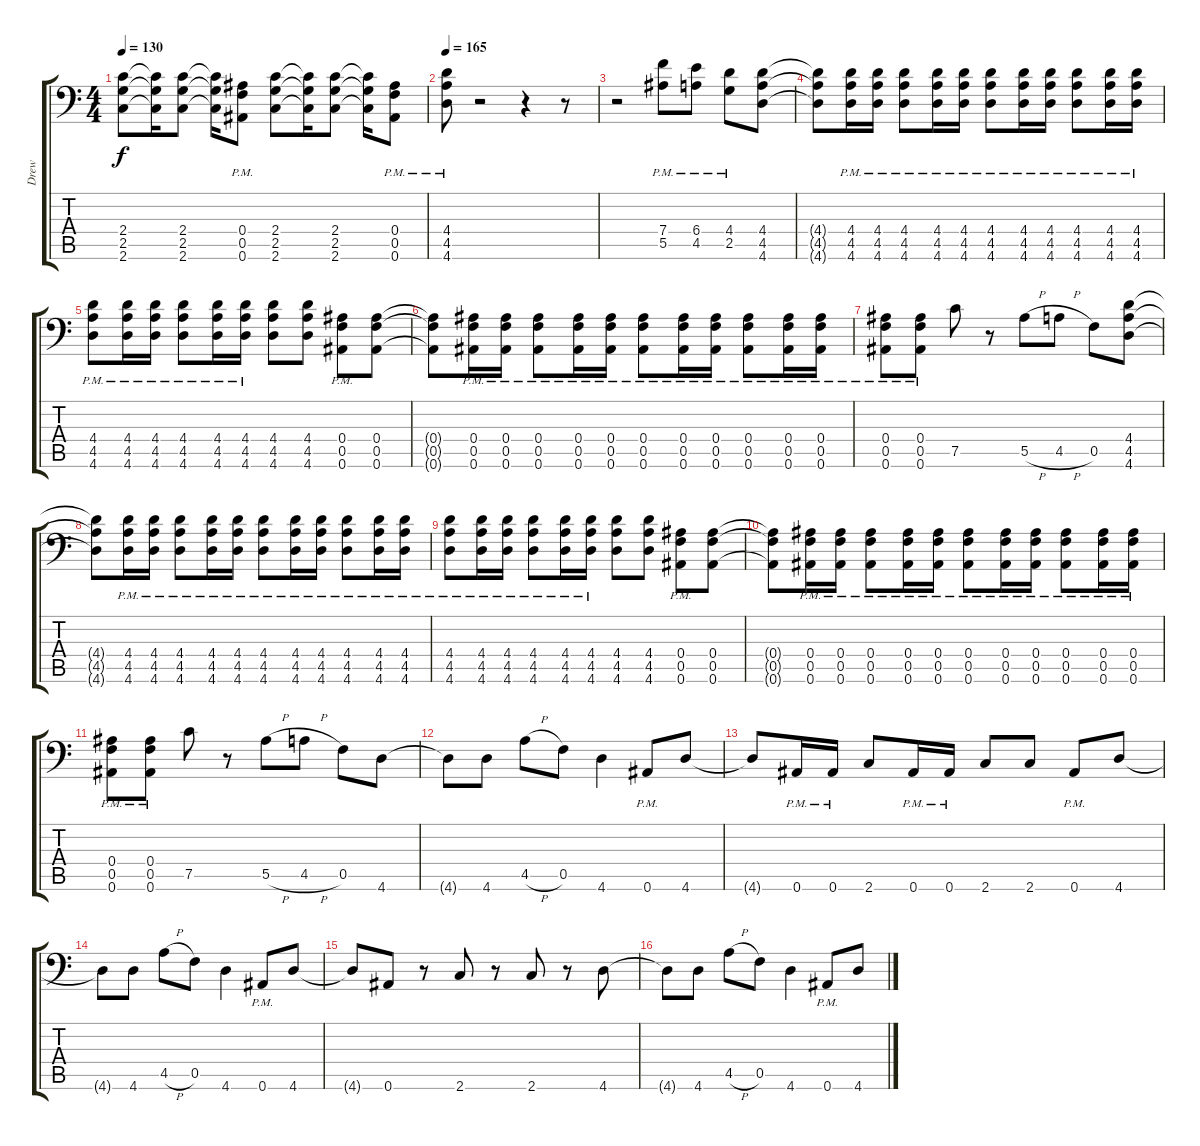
\track ("Drew" "Drew") {instrument distortionguitar}
\staff {score tabs}
\tuning (C4 G3 Eb3 Bb2 F2 Bb1) {hide}
\ts (4 4)
\tempo 130
\clef f4
\ks c
(2.4 2.5 2.6).8{dy f} (2.4{t} 2.5{t} 2.6{t}).16 (2.4 2.5 2.6).8 (2.4{t} 2.5{t} 2.6{t}).16 (0.4{pm} 0.5{pm} 0.6{pm}).8 (2.4 2.5 2.6).8 (2.4{t} 2.5{t} 2.6{t}).16 (2.4 2.5 2.6).8 (2.4{t} 2.5{t} 2.6{t}).16 (0.4{pm} 0.5{pm} 0.6{pm}).8 |
\tempo 165
(4.4{pm} 4.5 4.6).8 r.2 r.4 r.8 |
r.2 (7.4{pm} 5.5).8 (6.4{pm} 4.5).8 (4.4{pm} 2.5).8 (4.4 4.5 4.6).8 |
(4.4{t} 4.5{t} 4.6{t}).8 (4.4{pm} 4.5{pm} 4.6{pm}).16 (4.4{pm} 4.5{pm} 4.6{pm}).16 (4.4{pm} 4.5{pm} 4.6{pm}).8 (4.4{pm} 4.5{pm} 4.6{pm}).16 (4.4{pm} 4.5{pm} 4.6{pm}).16 (4.4{pm} 4.5{pm} 4.6{pm}).8 (4.4{pm} 4.5{pm} 4.6{pm}).16 (4.4{pm} 4.5{pm} 4.6{pm}).16 (4.4{pm} 4.5{pm} 4.6{pm}).8 (4.4{pm} 4.5{pm} 4.6{pm}).16 (4.4{pm} 4.5{pm} 4.6{pm}).16 |
(4.4{pm} 4.5{pm} 4.6{pm}).8 (4.4{pm} 4.5{pm} 4.6{pm}).16 (4.4{pm} 4.5{pm} 4.6{pm}).16 (4.4{pm} 4.5{pm} 4.6{pm}).8 (4.4{pm} 4.5{pm} 4.6{pm}).16 (4.4{pm} 4.5{pm} 4.6{pm}).16 (4.4 4.5 4.6).8 (4.4 4.5 4.6).8 (0.4{pm} 0.5{pm} 0.6{pm}).8 (0.4 0.5 0.6).8 |
(0.4{t} 0.5{t} 0.6{t}).8 (0.4{pm} 0.5{pm} 0.6{pm}).16 (0.4{pm} 0.5{pm} 0.6{pm}).16 (0.4{pm} 0.5{pm} 0.6{pm}).8 (0.4{pm} 0.5{pm} 0.6{pm}).16 (0.4{pm} 0.5{pm} 0.6{pm}).16 (0.4{pm} 0.5{pm} 0.6{pm}).8 (0.4{pm} 0.5{pm} 0.6{pm}).16 (0.4{pm} 0.5{pm} 0.6{pm}).16 (0.4{pm} 0.5{pm} 0.6{pm}).8 (0.4{pm} 0.5{pm} 0.6{pm}).16 (0.4{pm} 0.5{pm} 0.6{pm}).16 |
(0.4{pm} 0.5{pm} 0.6{pm}).8 (0.4{pm} 0.5{pm} 0.6{pm}).8 7.5.8 r.8 5.5{h}.8 4.5{h}.8 0.5.8 (4.4 4.5 4.6).8 |
(4.4{t} 4.5{t} 4.6{t}).8 (4.4{pm} 4.5{pm} 4.6{pm}).16 (4.4{pm} 4.5{pm} 4.6{pm}).16 (4.4{pm} 4.5{pm} 4.6{pm}).8 (4.4{pm} 4.5{pm} 4.6{pm}).16 (4.4{pm} 4.5{pm} 4.6{pm}).16 (4.4{pm} 4.5{pm} 4.6{pm}).8 (4.4{pm} 4.5{pm} 4.6{pm}).16 (4.4{pm} 4.5{pm} 4.6{pm}).16 (4.4{pm} 4.5{pm} 4.6{pm}).8 (4.4{pm} 4.5{pm} 4.6{pm}).16 (4.4{pm} 4.5{pm} 4.6{pm}).16 |
(4.4{pm} 4.5{pm} 4.6{pm}).8 (4.4{pm} 4.5{pm} 4.6{pm}).16 (4.4{pm} 4.5{pm} 4.6{pm}).16 (4.4{pm} 4.5{pm} 4.6{pm}).8 (4.4{pm} 4.5{pm} 4.6{pm}).16 (4.4{pm} 4.5{pm} 4.6{pm}).16 (4.4 4.5 4.6).8 (4.4 4.5 4.6).8 (0.4{pm} 0.5{pm} 0.6{pm}).8 (0.4 0.5 0.6).8 |
(0.4{t} 0.5{t} 0.6{t}).8 (0.4{pm} 0.5{pm} 0.6{pm}).16 (0.4{pm} 0.5{pm} 0.6{pm}).16 (0.4{pm} 0.5{pm} 0.6{pm}).8 (0.4{pm} 0.5{pm} 0.6{pm}).16 (0.4{pm} 0.5{pm} 0.6{pm}).16 (0.4{pm} 0.5{pm} 0.6{pm}).8 (0.4{pm} 0.5{pm} 0.6{pm}).16 (0.4{pm} 0.5{pm} 0.6{pm}).16 (0.4{pm} 0.5{pm} 0.6{pm}).8 (0.4{pm} 0.5{pm} 0.6{pm}).16 (0.4{pm} 0.5{pm} 0.6{pm}).16 |
(0.4{pm} 0.5{pm} 0.6{pm}).8 (0.4{pm} 0.5{pm} 0.6{pm}).8 7.5.8 r.8 5.5{h}.8 4.5{h}.8 0.5.8 4.6.8 |
4.6{t}.8 4.6.8 4.5{h}.8 0.5.8 4.6.4 0.6{pm}.8 4.6.8 |
4.6{t}.8 0.6{pm}.16 0.6{pm}.16 2.6.8 0.6{pm}.16 0.6{pm}.16 2.6.8 2.6.8 0.6{pm}.8 4.6.8 |
4.6{t}.8 4.6.8 4.5{h}.8 0.5.8 4.6.4 0.6{pm}.8 4.6.8 |
4.6{t}.8 0.6.8 r.8 2.6.8 r.8 2.6.8 r.8 4.6.8 |
4.6{t}.8 4.6.8 4.5{h}.8 0.5.8 4.6.4 0.6{pm}.8 4.6.8
